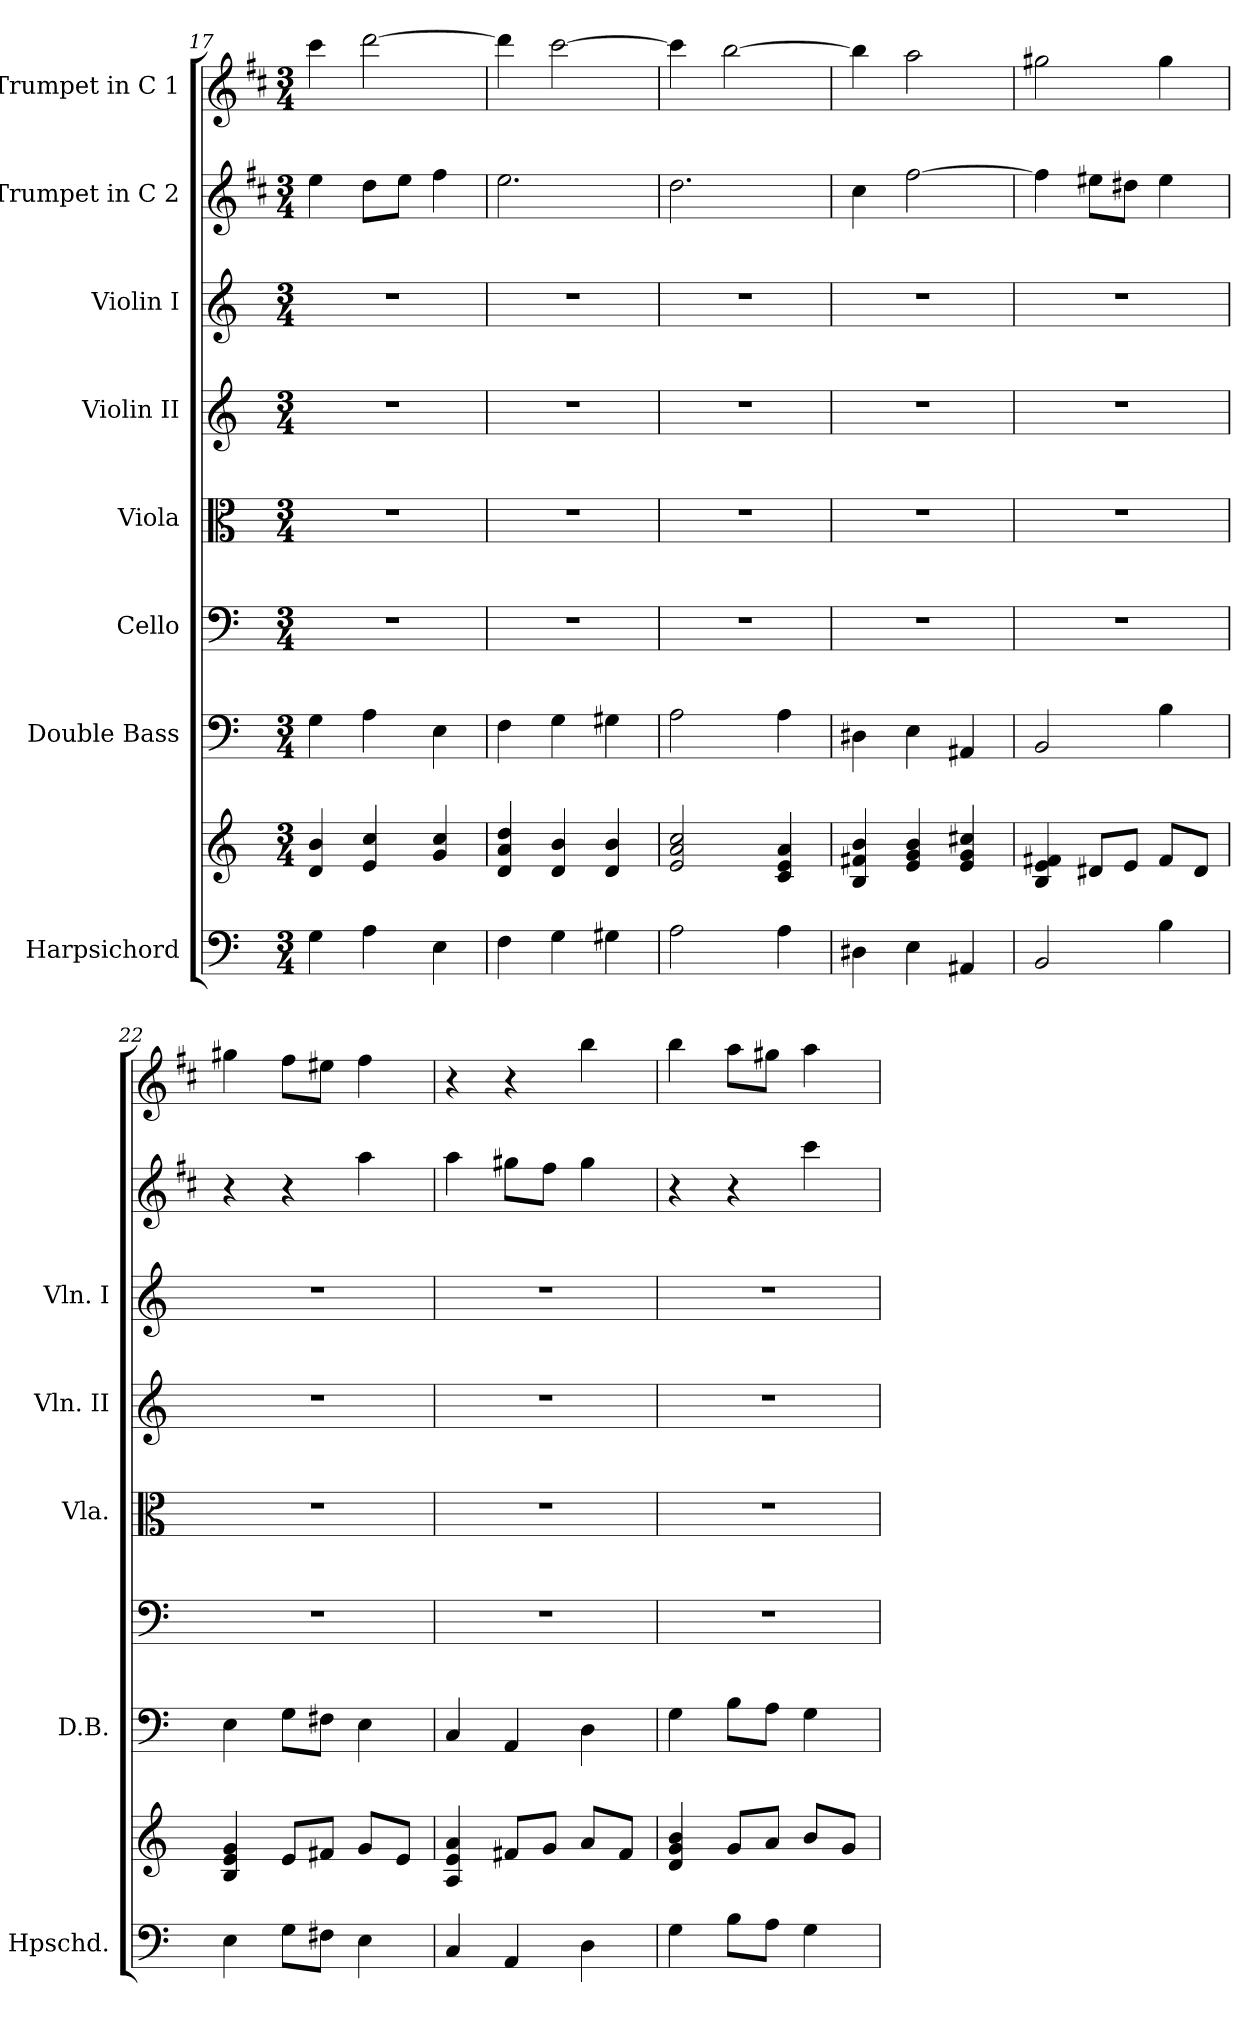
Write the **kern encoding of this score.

**kern	**kern	**kern	**kern	**kern	**kern	**kern	**kern	**kern
*part8	*part8	*part7	*part6	*part5	*part4	*part3	*part2	*part1
*staff9	*staff8	*staff7	*staff6	*staff5	*staff4	*staff3	*staff2	*staff1
*I"Harpsichord	*	*I"Double Bass	*I"Cello	*I"Viola	*I"Violin II	*I"Violin I	*I"Trumpet in C 2	*I"Trumpet in C 1
*I'Hpschd.	*	*I'D.B.	*	*I'Vla.	*I'Vln. II	*I'Vln. I	*	*
*clefF4	*clefG2	*clefF4	*clefF4	*clefC3	*clefG2	*clefG2	*clefG2	*clefG2
*	*	*ITrd7c12	*	*	*	*	*ITrd1c2	*ITrd1c2
*k[]	*k[]	*k[]	*k[]	*k[]	*k[]	*k[]	*k[]	*k[]
*M3/4	*M3/4	*M3/4	*M3/4	*M3/4	*M3/4	*M3/4	*M3/4	*M3/4
=17	=17	=17	=17	=17	=17	=17	=17	=17
4G\	4d/ 4b/	4GG\	2.r	2.r	2.r	2.r	4dd\	4bb\
4A\	4e/ 4cc/	4AA\	.	.	.	.	8cc\L	[2ccc\
.	.	.	.	.	.	.	8dd\J	.
4E\	4g/ 4cc/	4EE\	.	.	.	.	4ee\	.
=18	=18	=18	=18	=18	=18	=18	=18	=18
4F\	4d/ 4a/ 4dd/	4FF\	2.r	2.r	2.r	2.r	2.dd\	4ccc\]
4G\	4d/ 4b/	4GG\	.	.	.	.	.	[2bb\
4G#X\	4d/ 4b/	4GG#X\	.	.	.	.	.	.
=19	=19	=19	=19	=19	=19	=19	=19	=19
2A\	2e/ 2a/ 2cc/	2AA\	2.r	2.r	2.r	2.r	2.cc\	4bb\]
.	.	.	.	.	.	.	.	[2aa\
4A\	4c/ 4e/ 4a/	4AA\	.	.	.	.	.	.
=20	=20	=20	=20	=20	=20	=20	=20	=20
4D#X\	4B/ 4f#X/ 4b/	4DD#X\	2.r	2.r	2.r	2.r	4b\	4aa\]
4E\	4e/ 4g/ 4b/	4EE\	.	.	.	.	[2ee\	2gg\
4AA#X/	4e/ 4g/ 4cc#X/	4AAA#X/	.	.	.	.	.	.
!!LO:PB:g=z
=21	=21	=21	=21	=21	=21	=21	=21	=21
2BB/	4B/ 4e/ 4f#X/	2BBB/	2.r	2.r	2.r	2.r	4ee\]	2ff#X\
.	8d#X/L	.	.	.	.	.	8dd#X\L	.
.	8e/J	.	.	.	.	.	8cc#X\J	.
4B\	8f#/L	4BB\	.	.	.	.	4dd#\	4ff#\
.	8d#/J	.	.	.	.	.	.	.
=22	=22	=22	=22	=22	=22	=22	=22	=22
4E\	4B/ 4e/ 4g/	4EE\	2.r	2.r	2.r	2.r	4r	4ff#X\
8G\L	8e/L	8GG\L	.	.	.	.	4r	8ee\L
8F#X\J	8f#X/J	8FF#X\J	.	.	.	.	.	8dd#X\J
4E\	8g/L	4EE\	.	.	.	.	4gg\	4ee\
.	8e/J	.	.	.	.	.	.	.
=23	=23	=23	=23	=23	=23	=23	=23	=23
4C/	4A/ 4e/ 4a/	4CC/	2.r	2.r	2.r	2.r	4gg\	4r
4AA/	8f#X/L	4AAA/	.	.	.	.	8ff#X\L	4r
.	8g/J	.	.	.	.	.	8ee\J	.
4D\	8a/L	4DD\	.	.	.	.	4ff#\	4aa\
.	8f#/J	.	.	.	.	.	.	.
=24	=24	=24	=24	=24	=24	=24	=24	=24
4G\	4d/ 4g/ 4b/	4GG\	2.r	2.r	2.r	2.r	4r	4aa\
8B\L	8g/L	8BB\L	.	.	.	.	4r	8gg\L
8A\J	8a/J	8AA\J	.	.	.	.	.	8ff#X\J
4G\	8b/L	4GG\	.	.	.	.	4bb\	4gg\
.	8g/J	.	.	.	.	.	.	.
=	=	=	=	=	=	=	=	=
*-	*-	*-	*-	*-	*-	*-	*-	*-
